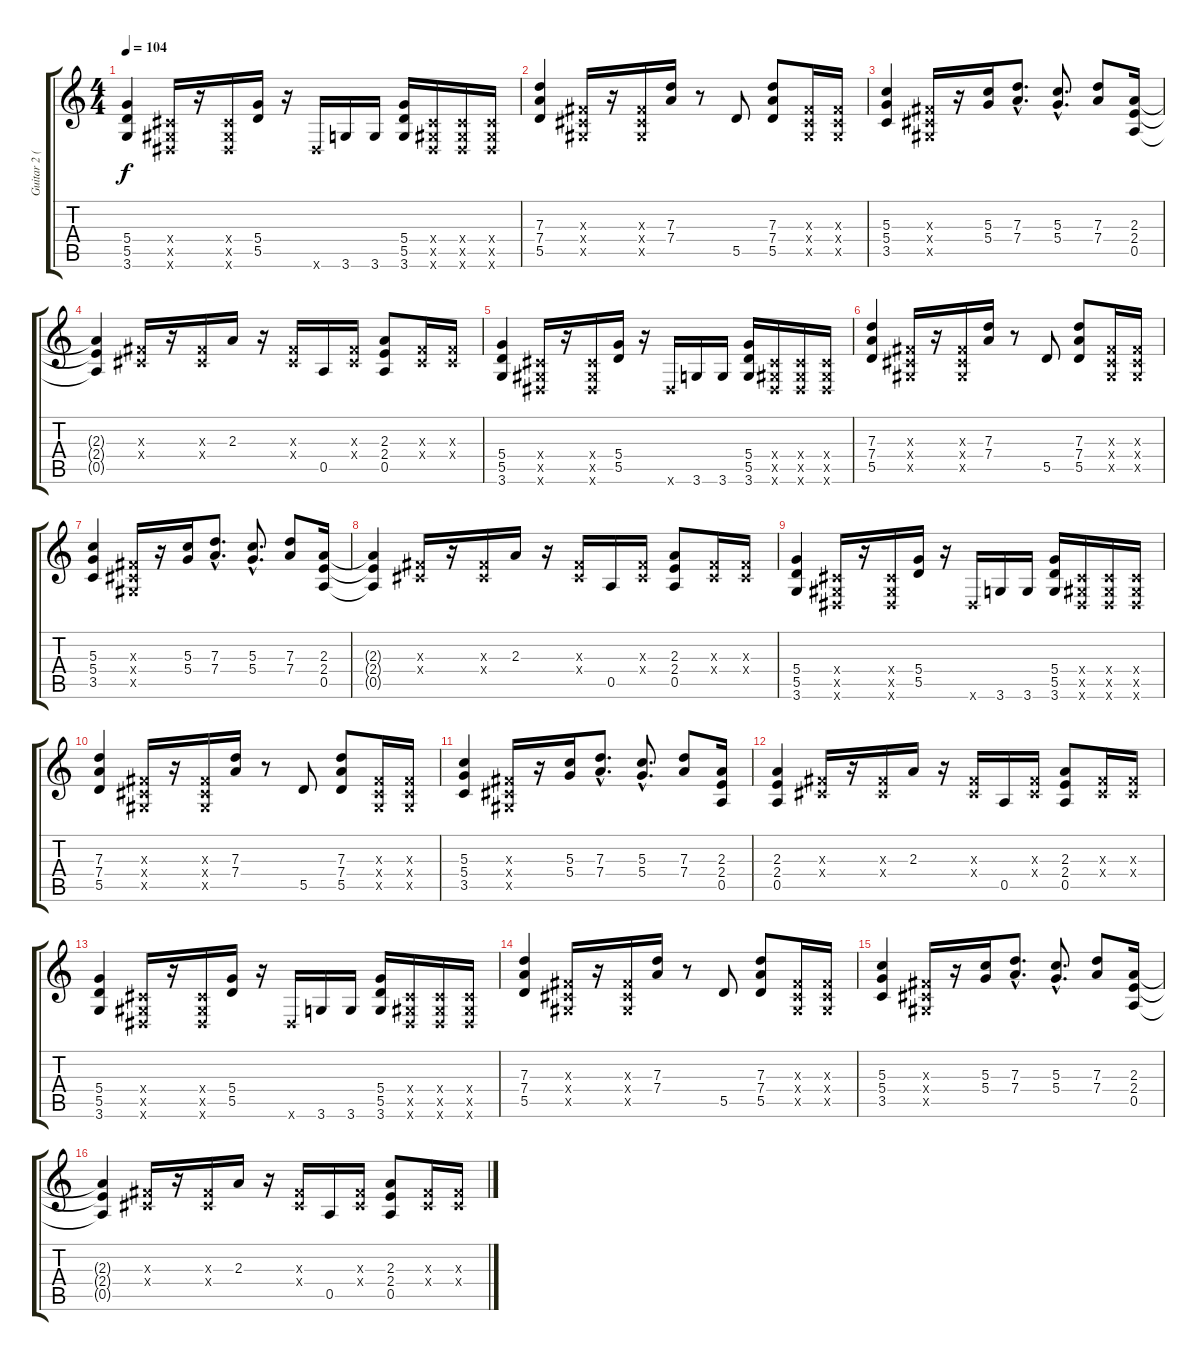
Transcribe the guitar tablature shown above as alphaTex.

\track ("Guitar 2 (Rhythm & Outro)" "Guitar 2 (") {instrument distortionguitar}
\staff {score tabs}
\tuning (E4 B3 G3 D3 A2 E2) {hide}
\ts (4 4)
\tempo 104
\clef g2
\ks c
(5.4 5.5 3.6).4{dy f} (-1.4{x} -1.5{x} -1.6{x}).16 r.16 (-1.4{x} -1.5{x} -1.6{x}).16 (5.4 5.5).16 r.16 -1.6{x}.16 3.6.16 3.6.16 (5.4 5.5 3.6).16 (-1.4{x} -1.5{x} -1.6{x}).16 (-1.4{x} -1.5{x} -1.6{x}).16 (-1.4{x} -1.5{x} -1.6{x}).16 |
(7.3 7.4 5.5).4 (-1.3{x} -1.4{x} -1.5{x}).16 r.16 (-1.3{x} -1.4{x} -1.5{x}).16 (7.3 7.4).16 r.8 5.5.8 (7.3 7.4 5.5).8 (-1.3{x} -1.4{x} -1.5{x}).16 (-1.3{x} -1.4{x} -1.5{x}).16 |
(5.3 5.4 3.5).4 (-1.3{x} -1.4{x} -1.5{x}).16 r.16 (5.3 5.4).16 (7.3{hac} 7.4{hac}).8{d} (5.3{hac} 5.4{hac}).8{d} (7.3 7.4).8 (2.3 2.4 0.5).16 |
(2.3{t} 2.4{t} 0.5{t}).4 (-1.3{x} -1.4{x}).16 r.16 (-1.3{x} -1.4{x}).16 2.3.16 r.16 (-1.3{x} -1.4{x}).16 0.5.16 (-1.3{x} -1.4{x}).16 (2.3 2.4 0.5).8 (-1.3{x} -1.4{x}).16 (-1.3{x} -1.4{x}).16 |
(5.4 5.5 3.6).4 (-1.4{x} -1.5{x} -1.6{x}).16 r.16 (-1.4{x} -1.5{x} -1.6{x}).16 (5.4 5.5).16 r.16 -1.6{x}.16 3.6.16 3.6.16 (5.4 5.5 3.6).16 (-1.4{x} -1.5{x} -1.6{x}).16 (-1.4{x} -1.5{x} -1.6{x}).16 (-1.4{x} -1.5{x} -1.6{x}).16 |
(7.3 7.4 5.5).4 (-1.3{x} -1.4{x} -1.5{x}).16 r.16 (-1.3{x} -1.4{x} -1.5{x}).16 (7.3 7.4).16 r.8 5.5.8 (7.3 7.4 5.5).8 (-1.3{x} -1.4{x} -1.5{x}).16 (-1.3{x} -1.4{x} -1.5{x}).16 |
(5.3 5.4 3.5).4 (-1.3{x} -1.4{x} -1.5{x}).16 r.16 (5.3 5.4).16 (7.3{hac} 7.4{hac}).8{d} (5.3{hac} 5.4{hac}).8{d} (7.3 7.4).8 (2.3 2.4 0.5).16 |
(2.3{t} 2.4{t} 0.5{t}).4 (-1.3{x} -1.4{x}).16 r.16 (-1.3{x} -1.4{x}).16 2.3.16 r.16 (-1.3{x} -1.4{x}).16 0.5.16 (-1.3{x} -1.4{x}).16 (2.3 2.4 0.5).8 (-1.3{x} -1.4{x}).16 (-1.3{x} -1.4{x}).16 |
(5.4 5.5 3.6).4 (-1.4{x} -1.5{x} -1.6{x}).16 r.16 (-1.4{x} -1.5{x} -1.6{x}).16 (5.4 5.5).16 r.16 -1.6{x}.16 3.6.16 3.6.16 (5.4 5.5 3.6).16 (-1.4{x} -1.5{x} -1.6{x}).16 (-1.4{x} -1.5{x} -1.6{x}).16 (-1.4{x} -1.5{x} -1.6{x}).16 |
(7.3 7.4 5.5).4 (-1.3{x} -1.4{x} -1.5{x}).16 r.16 (-1.3{x} -1.4{x} -1.5{x}).16 (7.3 7.4).16 r.8 5.5.8 (7.3 7.4 5.5).8 (-1.3{x} -1.4{x} -1.5{x}).16 (-1.3{x} -1.4{x} -1.5{x}).16 |
(5.3 5.4 3.5).4 (-1.3{x} -1.4{x} -1.5{x}).16 r.16 (5.3 5.4).16 (7.3{hac} 7.4{hac}).8{d} (5.3{hac} 5.4{hac}).8{d} (7.3 7.4).8 (2.3 2.4 0.5).16 |
(2.3 2.4 0.5).4 (-1.3{x} -1.4{x}).16 r.16 (-1.3{x} -1.4{x}).16 2.3.16 r.16 (-1.3{x} -1.4{x}).16 0.5.16 (-1.3{x} -1.4{x}).16 (2.3 2.4 0.5).8 (-1.3{x} -1.4{x}).16 (-1.3{x} -1.4{x}).16 |
(5.4 5.5 3.6).4 (-1.4{x} -1.5{x} -1.6{x}).16 r.16 (-1.4{x} -1.5{x} -1.6{x}).16 (5.4 5.5).16 r.16 -1.6{x}.16 3.6.16 3.6.16 (5.4 5.5 3.6).16 (-1.4{x} -1.5{x} -1.6{x}).16 (-1.4{x} -1.5{x} -1.6{x}).16 (-1.4{x} -1.5{x} -1.6{x}).16 |
(7.3 7.4 5.5).4 (-1.3{x} -1.4{x} -1.5{x}).16 r.16 (-1.3{x} -1.4{x} -1.5{x}).16 (7.3 7.4).16 r.8 5.5.8 (7.3 7.4 5.5).8 (-1.3{x} -1.4{x} -1.5{x}).16 (-1.3{x} -1.4{x} -1.5{x}).16 |
(5.3 5.4 3.5).4 (-1.3{x} -1.4{x} -1.5{x}).16 r.16 (5.3 5.4).16 (7.3{hac} 7.4{hac}).8{d} (5.3{hac} 5.4{hac}).8{d} (7.3 7.4).8 (2.3 2.4 0.5).16 |
(2.3{t} 2.4{t} 0.5{t}).4 (-1.3{x} -1.4{x}).16 r.16 (-1.3{x} -1.4{x}).16 2.3.16 r.16 (-1.3{x} -1.4{x}).16 0.5.16 (-1.3{x} -1.4{x}).16 (2.3 2.4 0.5).8 (-1.3{x} -1.4{x}).16 (-1.3{x} -1.4{x}).16
